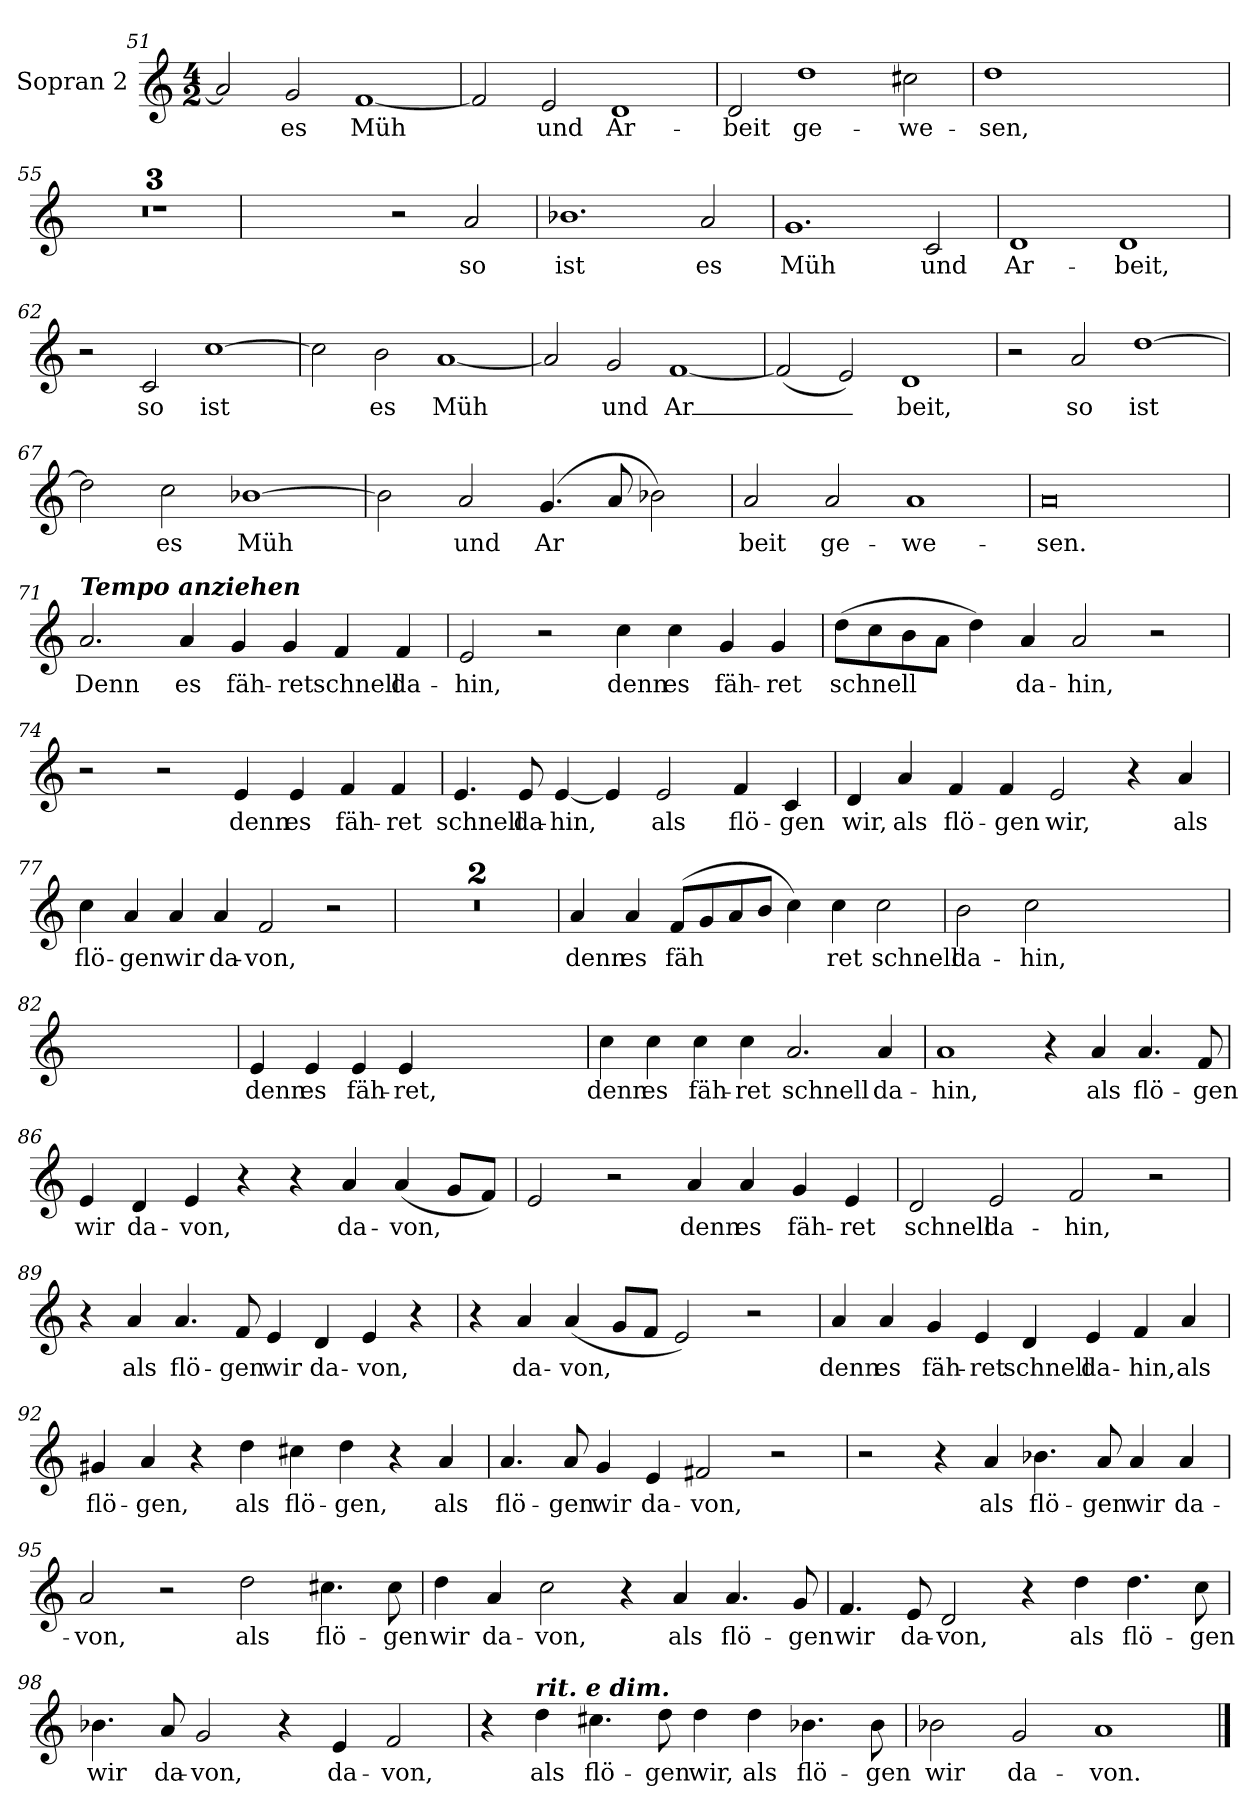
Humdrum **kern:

**kern	**text
*part1	*part1
*staff1	*staff1
*I"Sopran 2	*
*I'S 2	*
*clefG2	*
*k[]	*
*M4/2	*
=51	=51
2a/]	.
!	!LO:LY:b
2g/	es
!	!LO:LY:b
[1f	Müh
=52	=52
2f/]	.
!	!LO:LY:b
2e/	und
!	!LO:LY:b
1d	Ar-
=53	=53
!	!LO:LY:b
2d/	beit
!	!LO:LY:b
1dd	ge-
!	!LO:LY:b
2cc#X\	we-
!!LO:LB:g=z
=54	=54
!	!LO:LY:b
1dd	sen,
2ryy	.
2ryy	.
=55	=55
0r	.
=56	=56
0r	.
=57	=57
0r	.
!!LO:LB:g=z
=58	=58
2ryy	.
2ryy	.
2r	.
!	!LO:LY:b
2a/	so
=59	=59
!	!LO:LY:b
1.b-X	ist
!	!LO:LY:b
2a/	es
=60	=60
!	!LO:LY:b
1.g	Müh
!	!LO:LY:b
2c/	und
=61	=61
!	!LO:LY:b
1d	Ar-
!	!LO:LY:b
1d	beit,
=62	=62
2r	.
!	!LO:LY:b
2c/	so
!	!LO:LY:b
[1cc	ist
=63	=63
2cc\]	.
!	!LO:LY:b
2b\	es
!	!LO:LY:b
[1a	Müh
!!LO:LB:g=z
=64	=64
2a/]	.
!	!LO:LY:b
2g/	und
!	!LO:LY:b
[1f	Ar_-
!!LO:PB:g=z
=65	=65
(2f/]	.
2e/)	.
!	!LO:LY:b
1d	beit,
=66	=66
2r	.
!	!LO:LY:b
2a/	so
!	!LO:LY:b
[1dd	ist
=67	=67
2dd\]	.
!	!LO:LY:b
2cc\	es
!	!LO:LY:b
[1b-X	Müh
=68	=68
2b-\]	.
!	!LO:LY:b
2a/	und
!	!LO:LY:b
(4.g/	Ar
8a/	.
2b-X\)	.
=69	=69
!	!LO:LY:b
2a/	beit
!	!LO:LY:b
2a/	ge-
!	!LO:LY:b
1a	we-
!!LO:LB:g=z
=70	=70
!	!LO:LY:b
0a	sen.
=71	=71
!LO:TX:a:Bi:t=Tempo anziehen	!
!	!LO:LY:b
2.a/	Denn
!	!LO:LY:b
4a/	es
!	!LO:LY:b
4g/	fäh-
!	!LO:LY:b
4g/	ret
!	!LO:LY:b
4f/	schnell
!	!LO:LY:b
4f/	da-
=72	=72
!	!LO:LY:b
2e/	hin,
2r	.
!	!LO:LY:b
4cc\	denn
!	!LO:LY:b
4cc\	es
!	!LO:LY:b
4g/	fäh-
!	!LO:LY:b
4g/	ret
!!LO:LB:g=z
=73	=73
!	!LO:LY:b
(8dd\L	schnell
8cc\	.
8b\	.
8a\J	.
4dd\)	.
!	!LO:LY:b
4a/	da-
!	!LO:LY:b
2a/	hin,
2r	.
=74	=74
2r	.
2r	.
!	!LO:LY:b
4e/	denn
!	!LO:LY:b
4e/	es
!	!LO:LY:b
4f/	fäh-
!	!LO:LY:b
4f/	ret
=75	=75
!	!LO:LY:b
4.e/	schnell
!	!LO:LY:b
8e/	da-
!	!LO:LY:b
[4e/	hin,
4e/]	.
!	!LO:LY:b
2e/	als
!	!LO:LY:b
4f/	flö-
!	!LO:LY:b
4c/	gen
!!LO:LB:g=z
=76	=76
!	!LO:LY:b
4d/	wir,
!	!LO:LY:b
4a/	als
!	!LO:LY:b
4f/	flö-
!	!LO:LY:b
4f/	gen
!	!LO:LY:b
2e/	wir,
4r	.
!	!LO:LY:b
4a/	als
=77	=77
!	!LO:LY:b
4cc\	flö-
!	!LO:LY:b
4a/	gen
!	!LO:LY:b
4a/	wir
!	!LO:LY:b
4a/	da-
!	!LO:LY:b
2f/	von,
2r	.
!!LO:LB:g=z
=78	=78
0r	.
=79	=79
0r	.
=80	=80
!	!LO:LY:b
4a/	denn
!	!LO:LY:b
4a/	es
!	!LO:LY:b
(8f/L	fäh
8g/	.
8a/	.
8b/J	.
4cc\)	.
!	!LO:LY:b
4cc\	ret
!	!LO:LY:b
2cc\	schnell
!!LO:LB:g=z
=81	=81
!	!LO:LY:b
2b\	da-
!	!LO:LY:b
2cc\	hin,
2ryy	.
2ryy	.
=82	=82
0ryy	.
=83	=83
!	!LO:LY:b
4e/	denn
!	!LO:LY:b
4e/	es
!	!LO:LY:b
4e/	fäh-
!	!LO:LY:b
4e/	ret,
2ryy	.
2ryy	.
!!LO:LB:g=z
=84	=84
!	!LO:LY:b
4cc\	denn
!	!LO:LY:b
4cc\	es
!	!LO:LY:b
4cc\	fäh-
!	!LO:LY:b
4cc\	ret
!	!LO:LY:b
2.a/	schnell
!	!LO:LY:b
4a/	da-
=85	=85
!	!LO:LY:b
1a	hin,
4r	.
!	!LO:LY:b
4a/	als
!	!LO:LY:b
4.a/	flö-
!	!LO:LY:b
8f/	gen
=86	=86
!	!LO:LY:b
4e/	wir
!	!LO:LY:b
4d/	da-
!	!LO:LY:b
4e/	von,
4r	.
4r	.
!	!LO:LY:b
4a/	da-
!	!LO:LY:b
(4a/	von,
8g/L	.
8f/J)	.
!!LO:LB:g=z
=87	=87
!	!LO:LY:b
2e/	_
2r	.
!	!LO:LY:b
4a/	denn
!	!LO:LY:b
4a/	es
!	!LO:LY:b
4g/	fäh-
!	!LO:LY:b
4e/	ret
=88	=88
!	!LO:LY:b
2d/	schnell
!	!LO:LY:b
2e/	da-
!	!LO:LY:b
2f/	hin,
2r	.
!!LO:LB:g=z
=89	=89
4r	.
!	!LO:LY:b
4a/	als
!	!LO:LY:b
4.a/	flö-
!	!LO:LY:b
8f/	gen
!	!LO:LY:b
4e/	wir
!	!LO:LY:b
4d/	da-
!	!LO:LY:b
4e/	von,
4r	.
=90	=90
4r	.
!	!LO:LY:b
4a/	da-
!	!LO:LY:b
(4a/	von,
8g/L	.
8f/J	.
2e/)	.
2r	.
!!LO:LB:g=z
=91	=91
!	!LO:LY:b
4a/	denn
!	!LO:LY:b
4a/	es
!	!LO:LY:b
4g/	fäh-
!	!LO:LY:b
4e/	ret
!	!LO:LY:b
4d/	schnell
!	!LO:LY:b
4e/	da-
!	!LO:LY:b
4f/	hin,
!	!LO:LY:b
4a/	als
=92	=92
!	!LO:LY:b
4g#X/	flö-
!	!LO:LY:b
4a/	gen,
4r	.
!	!LO:LY:b
4dd\	als
!	!LO:LY:b
4cc#X\	flö-
!	!LO:LY:b
4dd\	gen,
4r	.
!	!LO:LY:b
4a/	als
!!LO:LB:g=z
=93	=93
!	!LO:LY:b
4.a/	flö-
!	!LO:LY:b
8a/	gen
!	!LO:LY:b
4g/	wir
!	!LO:LY:b
4e/	da-
!	!LO:LY:b
2f#X/	von,
2r	.
=94	=94
2r	.
4r	.
!	!LO:LY:b
4a/	als
!	!LO:LY:b
4.b-X\	flö-
!	!LO:LY:b
8a/	gen
!	!LO:LY:b
4a/	wir
!	!LO:LY:b
4a/	da-
=95	=95
!	!LO:LY:b
2a/	von,
2r	.
!	!LO:LY:b
2dd\	als
!	!LO:LY:b
4.cc#X\	flö-
!	!LO:LY:b
8cc#\	gen
!!LO:LB:g=z
=96	=96
!	!LO:LY:b
4dd\	wir
!	!LO:LY:b
4a/	da-
!	!LO:LY:b
2cc\	von,
4r	.
!	!LO:LY:b
4a/	als
!	!LO:LY:b
4.a/	flö-
!	!LO:LY:b
8g/	gen
=97	=97
!	!LO:LY:b
4.f/	wir
!	!LO:LY:b
8e/	da-
!	!LO:LY:b
2d/	von,
4r	.
!	!LO:LY:b
4dd\	als
!	!LO:LY:b
4.dd\	flö-
!	!LO:LY:b
8cc\	gen
!!LO:LB:g=z
=98	=98
!	!LO:LY:b
4.b-X\	wir
!	!LO:LY:b
8a/	da-
!	!LO:LY:b
2g/	von,
4r	.
!	!LO:LY:b
4e/	da-
!	!LO:LY:b
2f/	von,
=99	=99
4r	.
!LO:TX:a:Bi:t=rit. e dim.	!
!	!LO:LY:b
4dd\	als
!	!LO:LY:b
4.cc#X\	flö-
!	!LO:LY:b
8dd\	gen
!	!LO:LY:b
4dd\	wir,
!	!LO:LY:b
4dd\	als
!	!LO:LY:b
4.b-X\	flö-
!	!LO:LY:b
8b-\	gen
=100	=100
!	!LO:LY:b
2b-X\	wir
!	!LO:LY:b
2g/	da-
!	!LO:LY:b
1a>	von.
==	==
*-	*-
